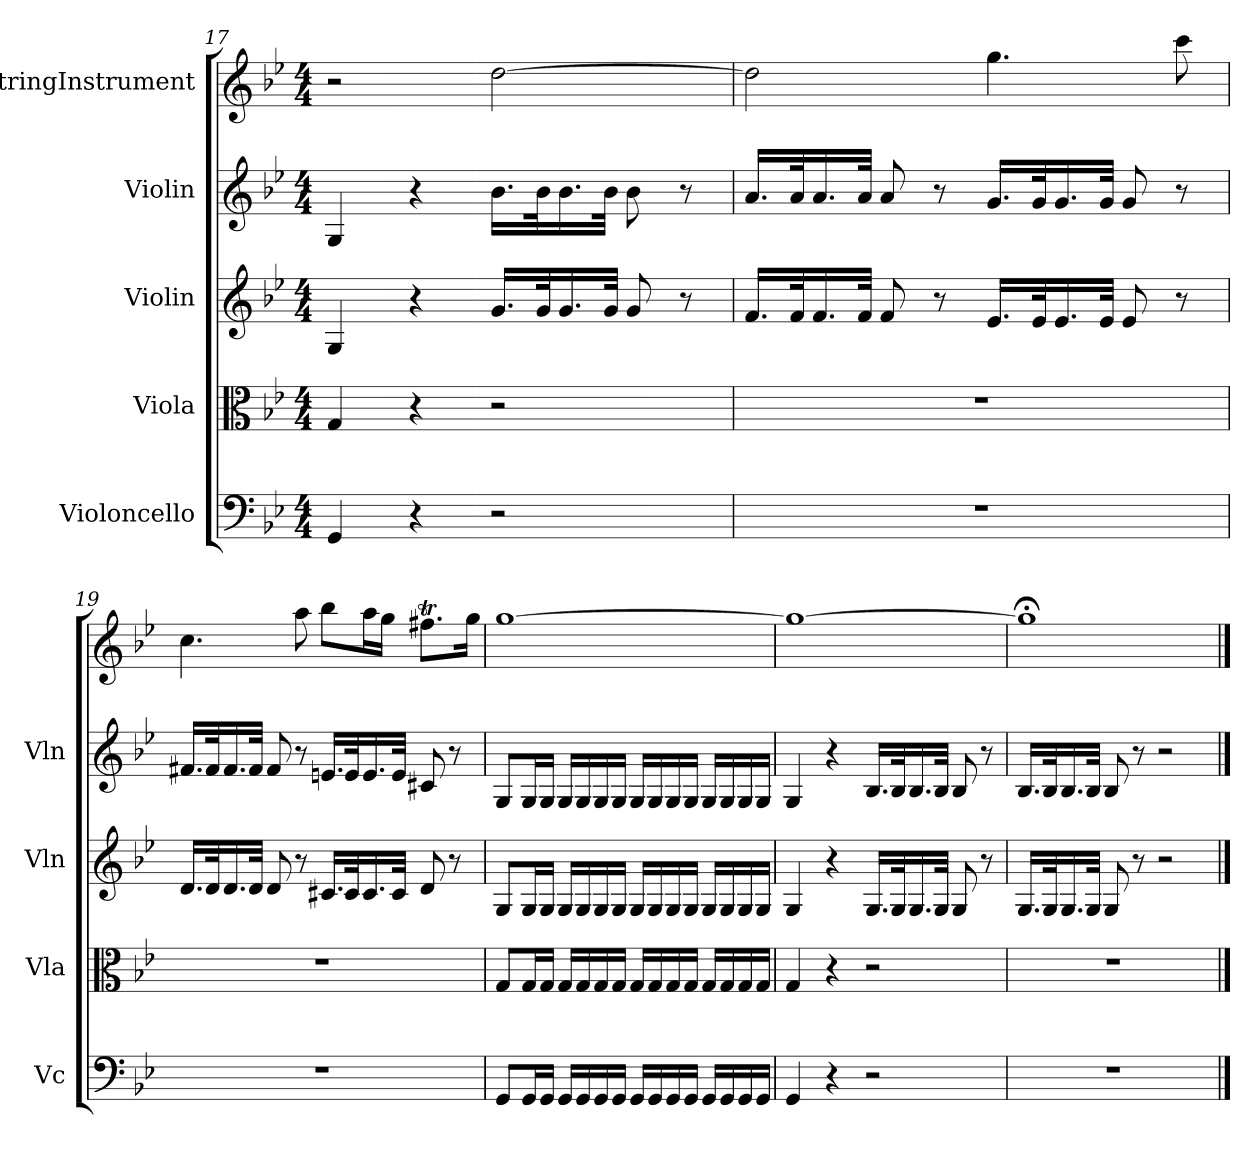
**kern	**kern	**kern	**kern	**kern
*part5	*part4	*part3	*part2	*part1
*staff5	*staff4	*staff3	*staff2	*staff1
*I"Violoncello	*I"Viola	*I"Violin	*I"Violin	*I"StringInstrument
*I'Vc	*I'Vla	*I'Vln	*I'Vln	*
*clefF4	*clefC3	*clefG2	*clefG2	*clefG2
*k[b-e-]	*k[b-e-]	*k[b-e-]	*k[b-e-]	*k[b-e-]
*g:	*g:	*g:	*g:	*g:
*M4/4	*M4/4	*M4/4	*M4/4	*M4/4
=17	=17	=17	=17	=17
4GG/	4G/	4G/	4G/	2r
4r	4r	4r	4r	.
2r	2r	16.g/LL	16.b-\LL	[2dd\
.	.	32g/K	32b-\K	.
.	.	16.g/	16.b-\	.
.	.	32g/JJk	32b-\JJk	.
.	.	8g/	8b-\	.
.	.	8r	8r	.
=18	=18	=18	=18	=18
1r	1r	16.f/LL	16.a/LL	2dd\]
.	.	32f/K	32a/K	.
.	.	16.f/	16.a/	.
.	.	32f/JJk	32a/JJk	.
.	.	8f/	8a/	.
.	.	8r	8r	.
.	.	16.e-/LL	16.g/LL	4.gg\
.	.	32e-/K	32g/K	.
.	.	16.e-/	16.g/	.
.	.	32e-/JJk	32g/JJk	.
.	.	8e-/	8g/	.
.	.	8r	8r	8ccc\
=19	=19	=19	=19	=19
1r	1r	16.d/LL	16.f#X/LL	4.cc\
.	.	32d/K	32f#/K	.
.	.	16.d/	16.f#/	.
.	.	32d/JJk	32f#/JJk	.
.	.	8d/	8f#/	.
.	.	8r	8r	8aa\
.	.	16.c#X/LL	16.en/LL	8bb-\L
.	.	32c#/K	32e/K	.
.	.	16.c#/	16.e/	16aa\L
.	.	.	.	16gg\JJ
.	.	32c#/JJk	32e/JJk	.
.	.	8d/	8c#X/	8.ff#Xt\L
.	.	8r	8r	.
.	.	.	.	16gg\Jk
=20	=20	=20	=20	=20
8GG/L	8G/L	8G/L	8G/L	[1gg\
16GG/L	16G/L	16G/L	16G/L	.
16GG/JJ	16G/JJ	16G/JJ	16G/JJ	.
16GG/LL	16G/LL	16G/LL	16G/LL	.
16GG/	16G/	16G/	16G/	.
16GG/	16G/	16G/	16G/	.
16GG/JJ	16G/JJ	16G/JJ	16G/JJ	.
16GG/LL	16G/LL	16G/LL	16G/LL	.
16GG/	16G/	16G/	16G/	.
16GG/	16G/	16G/	16G/	.
16GG/JJ	16G/JJ	16G/JJ	16G/JJ	.
16GG/LL	16G/LL	16G/LL	16G/LL	.
16GG/	16G/	16G/	16G/	.
16GG/	16G/	16G/	16G/	.
16GG/JJ	16G/JJ	16G/JJ	16G/JJ	.
=21	=21	=21	=21	=21
4GG/	4G/	4G/	4G/	1gg\_
4r	4r	4r	4r	.
2r	2r	16.G/LL	16.B-/LL	.
.	.	32G/K	32B-/K	.
.	.	16.G/	16.B-/	.
.	.	32G/JJk	32B-/JJk	.
.	.	8G/	8B-/	.
.	.	8r	8r	.
=22	=22	=22	=22	=22
1r	1r	16.G/LL	16.B-/LL	1gg;<\]
.	.	32G/K	32B-/K	.
.	.	16.G/	16.B-/	.
.	.	32G/JJk	32B-/JJk	.
.	.	8G/	8B-/	.
.	.	8r	8r	.
.	.	2r	2r	.
==	==	==	==	==
*-	*-	*-	*-	*-
